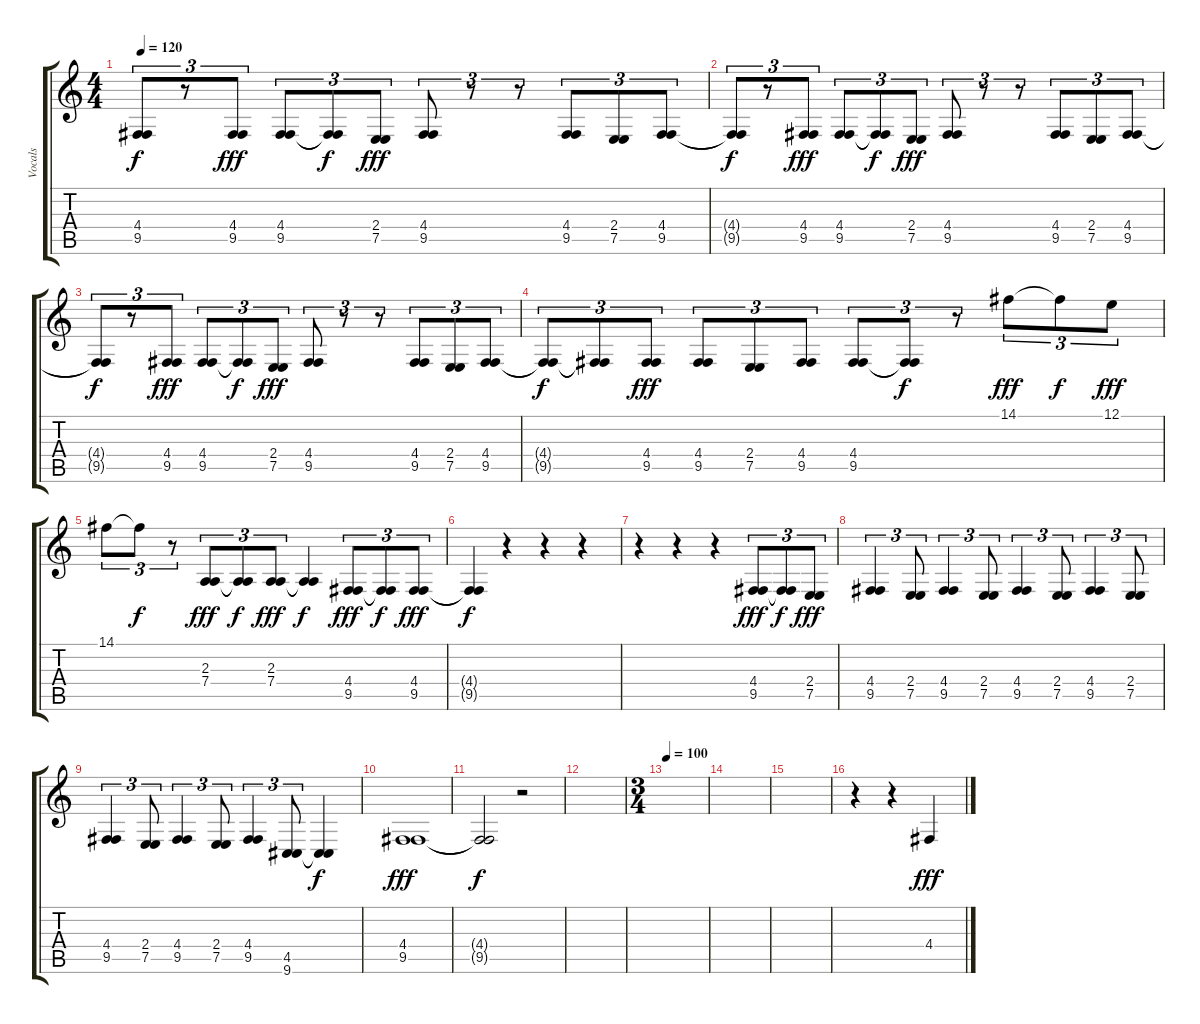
\track ("Vocals" "Vocals") {instrument altosax}
\staff {score tabs}
\tuning (E4 B3 G3 D3 A2 E2) {hide}
\ts (4 4)
\tempo 120
\clef g2
\ks c
(4.4{t} 9.5{t}).8{tu (3 2) dy f} r.8{tu (3 2)} (4.4 9.5).8{tu (3 2) dy fff} (4.4 9.5).8{tu (3 2)} (4.4{t} 9.5{t}).8{tu (3 2) dy f} (2.4 7.5).8{tu (3 2) dy fff} (4.4 9.5).8{tu (3 2)} r.8{tu (3 2)} r.8{tu (3 2)} (4.4 9.5).8{tu (3 2)} (2.4 7.5).8{tu (3 2)} (4.4 9.5).8{tu (3 2)} |
(4.4{t} 9.5{t}).8{tu (3 2) dy f} r.8{tu (3 2)} (4.4 9.5).8{tu (3 2) dy fff} (4.4 9.5).8{tu (3 2)} (4.4{t} 9.5{t}).8{tu (3 2) dy f} (2.4 7.5).8{tu (3 2) dy fff} (4.4 9.5).8{tu (3 2)} r.8{tu (3 2)} r.8{tu (3 2)} (4.4 9.5).8{tu (3 2)} (2.4 7.5).8{tu (3 2)} (4.4 9.5).8{tu (3 2)} |
(4.4{t} 9.5{t}).8{tu (3 2) dy f} r.8{tu (3 2)} (4.4 9.5).8{tu (3 2) dy fff} (4.4 9.5).8{tu (3 2)} (4.4{t} 9.5{t}).8{tu (3 2) dy f} (2.4 7.5).8{tu (3 2) dy fff} (4.4 9.5).8{tu (3 2)} r.8{tu (3 2)} r.8{tu (3 2)} (4.4 9.5).8{tu (3 2)} (2.4 7.5).8{tu (3 2)} (4.4 9.5).8{tu (3 2)} |
(4.4{t} 9.5{t}).8{tu (3 2) dy f} (4.4{t} 9.5{t}).8{tu (3 2)} (4.4 9.5).8{tu (3 2) dy fff} (4.4 9.5).8{tu (3 2)} (2.4 7.5).8{tu (3 2)} (4.4 9.5).8{tu (3 2)} (4.4 9.5).8{tu (3 2)} (4.4{t} 9.5{t}).8{tu (3 2) dy f} r.8{tu (3 2)} 14.1.8{tu (3 2) dy fff} 14.1{t}.8{tu (3 2) dy f} 12.1.8{tu (3 2) dy fff} |
14.1.8{tu (3 2)} 14.1{t}.8{tu (3 2) dy f} r.8{tu (3 2)} (2.3 7.4).8{tu (3 2) dy fff} (2.3{t} 7.4{t}).8{tu (3 2) dy f} (2.3 7.4).8{tu (3 2) dy fff} (2.3{t} 7.4{t}).4{dy f} (4.4 9.5).8{tu (3 2) dy fff} (4.4{t} 9.5{t}).8{tu (3 2) dy f} (4.4 9.5).8{tu (3 2) dy fff} |
(4.4{t} 9.5{t}).4{dy f} r.4 r.4 r.4 |
r.4 r.4 r.4 (4.4 9.5).8{tu (3 2) dy fff} (4.4{t} 9.5{t}).8{tu (3 2) dy f} (2.4 7.5).8{tu (3 2) dy fff} |
(4.4 9.5).4{tu (3 2)} (2.4 7.5).8{tu (3 2)} (4.4 9.5).4{tu (3 2)} (2.4 7.5).8{tu (3 2)} (4.4 9.5).4{tu (3 2)} (2.4 7.5).8{tu (3 2)} (4.4 9.5).4{tu (3 2)} (2.4 7.5).8{tu (3 2)} |
(4.4 9.5).4{tu (3 2)} (2.4 7.5).8{tu (3 2)} (4.4 9.5).4{tu (3 2)} (2.4 7.5).8{tu (3 2)} (4.4 9.5).4{tu (3 2)} (4.5 9.6).8{tu (3 2)} (4.5{t} 9.6{t}).4{dy f} |
(4.4 9.5).1{dy fff} |
(4.4{t} 9.5{t}).2{dy f} r.2 |
|
\ts (3 4)
\tempo 100
|
|
|
r.4 r.4 4.4.4{dy fff}
